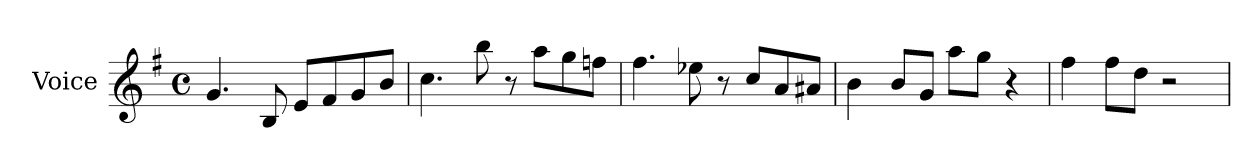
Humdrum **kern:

**kern
*part1
*staff1
*I"Voice
*I'Voice
*clefG2
*k[f#]
*M4/4
*met(c)
=1
4.g/
8B/
8e/L
8f#/
8g/
8b/J
=2
4.cc\
8bb\
8r
8aa\L
8gg\
8ffn\J
=3
4.ff#\
8ee-X\
8r
8cc/L
8a/
8a#X/J
=4
4b\
8b/L
8g/J
8aa\L
8gg\J
4r
=5
4ff#\
8ff#\L
8dd\J
2rcc
=
*-
